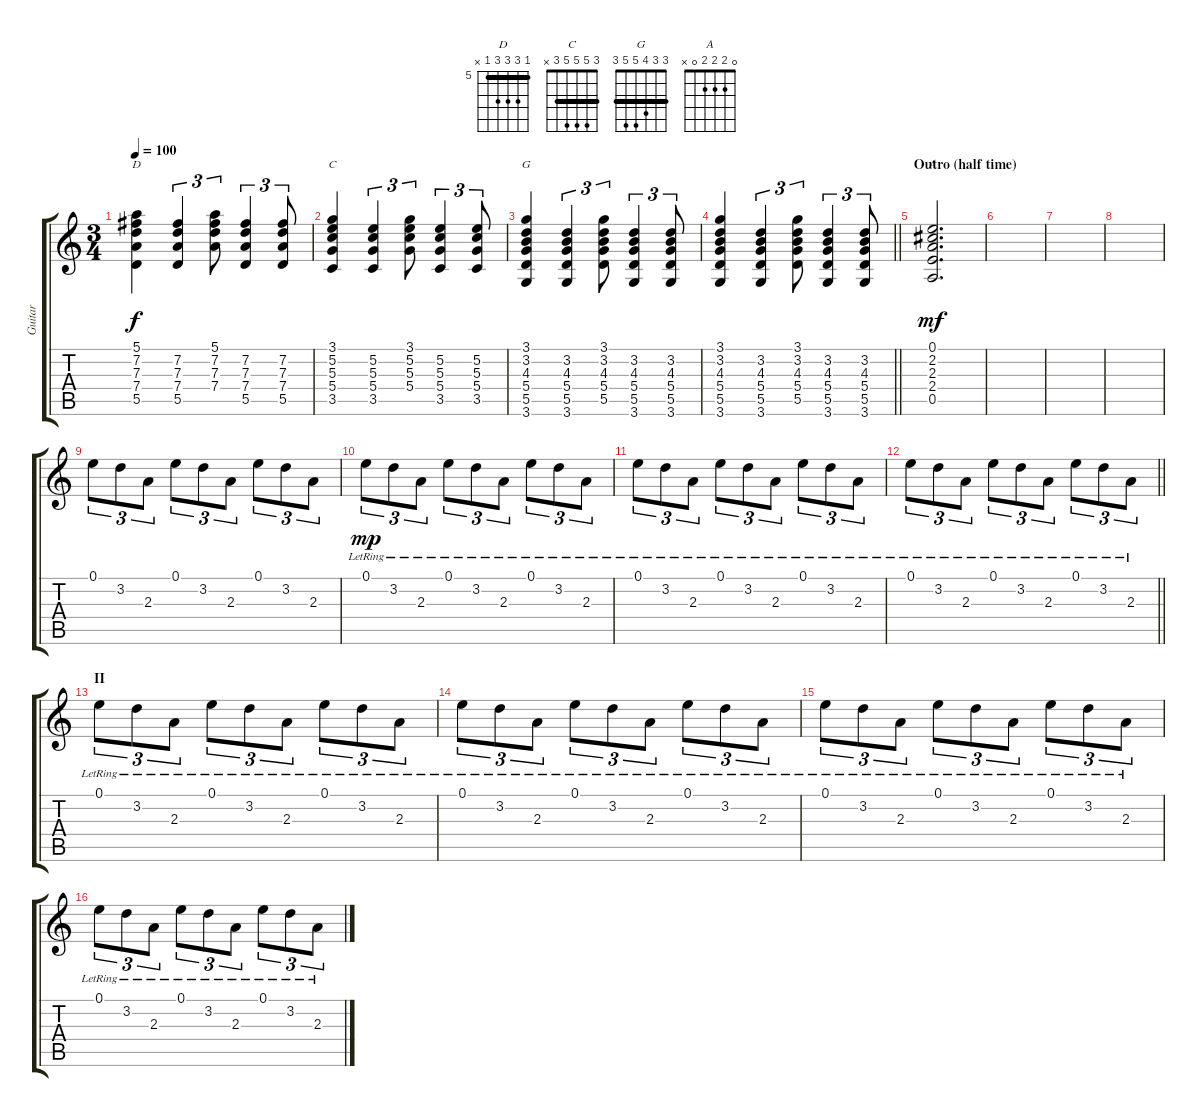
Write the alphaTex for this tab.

\track ("Guitar" "Guitar") {instrument acousticguitarsteel}
\staff {score tabs}
\tuning (E4 B3 G3 D3 A2 E2) {hide}
\chord ("D" 5 7 7 7 5 x) {firstfret 5 barre 5}
\chord ("C" 3 5 5 5 3 x) {barre 3}
\chord ("G" 3 3 4 5 5 3) {barre 3}
\chord ("A" 0 2 2 2 0 x)
\ts (3 4)
\tempo 100
\clef g2
\ks c
(5.1 7.2 7.3 7.4 5.5).4{ch "D" dy f} (7.2 7.3 7.4 5.5).4{tu (3 2)} (5.1 7.2 7.3 7.4).8{tu (3 2)} (7.2 7.3 7.4 5.5).4{tu (3 2)} (7.2 7.3 7.4 5.5).8{tu (3 2)} |
(3.1 5.2 5.3 5.4 3.5).4{ch "C"} (5.2 5.3 5.4 3.5).4{tu (3 2)} (3.1 5.2 5.3 5.4).8{tu (3 2)} (5.2 5.3 5.4 3.5).4{tu (3 2)} (5.2 5.3 5.4 3.5).8{tu (3 2)} |
(3.1 3.2 4.3 5.4 5.5 3.6).4{ch "G"} (3.2 4.3 5.4 5.5 3.6).4{tu (3 2)} (3.1 3.2 4.3 5.4 5.5).8{tu (3 2)} (3.2 4.3 5.4 5.5 3.6).4{tu (3 2)} (3.2 4.3 5.4 5.5 3.6).8{tu (3 2)} |
\barLineRight lightlight
(3.1 3.2 4.3 5.4 5.5 3.6).4 (3.2 4.3 5.4 5.5 3.6).4{tu (3 2)} (3.1 3.2 4.3 5.4 5.5).8{tu (3 2)} (3.2 4.3 5.4 5.5 3.6).4{tu (3 2)} (3.2 4.3 5.4 5.5 3.6).8{tu (3 2)} |
\section ("" "Outro (half time)")
(0.1 2.2 2.3 2.4 0.5).2{d ch "A" dy mf} |
|
|
|
0.1.8{tu (3 2)} 3.2.8{tu (3 2)} 2.3.8{tu (3 2)} 0.1.8{tu (3 2)} 3.2.8{tu (3 2)} 2.3.8{tu (3 2)} 0.1.8{tu (3 2)} 3.2.8{tu (3 2)} 2.3.8{tu (3 2)} |
0.1{lr}.8{tu (3 2) dy mp volume 8} 3.2{lr}.8{tu (3 2)} 2.3{lr}.8{tu (3 2)} 0.1{lr}.8{tu (3 2)} 3.2{lr}.8{tu (3 2)} 2.3{lr}.8{tu (3 2)} 0.1{lr}.8{tu (3 2)} 3.2{lr}.8{tu (3 2)} 2.3{lr}.8{tu (3 2)} |
0.1{lr}.8{tu (3 2)} 3.2{lr}.8{tu (3 2)} 2.3{lr}.8{tu (3 2)} 0.1{lr}.8{tu (3 2)} 3.2{lr}.8{tu (3 2)} 2.3{lr}.8{tu (3 2)} 0.1{lr}.8{tu (3 2)} 3.2{lr}.8{tu (3 2)} 2.3{lr}.8{tu (3 2)} |
\barLineRight lightlight
0.1{lr}.8{tu (3 2)} 3.2{lr}.8{tu (3 2)} 2.3{lr}.8{tu (3 2)} 0.1{lr}.8{tu (3 2)} 3.2{lr}.8{tu (3 2)} 2.3{lr}.8{tu (3 2)} 0.1{lr}.8{tu (3 2)} 3.2{lr}.8{tu (3 2)} 2.3{lr}.8{tu (3 2)} |
\section ("" "II")
0.1{lr}.8{tu (3 2)} 3.2{lr}.8{tu (3 2)} 2.3{lr}.8{tu (3 2)} 0.1{lr}.8{tu (3 2)} 3.2{lr}.8{tu (3 2)} 2.3{lr}.8{tu (3 2)} 0.1{lr}.8{tu (3 2)} 3.2{lr}.8{tu (3 2)} 2.3{lr}.8{tu (3 2)} |
0.1{lr}.8{tu (3 2)} 3.2{lr}.8{tu (3 2)} 2.3{lr}.8{tu (3 2)} 0.1{lr}.8{tu (3 2)} 3.2{lr}.8{tu (3 2)} 2.3{lr}.8{tu (3 2)} 0.1{lr}.8{tu (3 2)} 3.2{lr}.8{tu (3 2)} 2.3{lr}.8{tu (3 2)} |
0.1{lr}.8{tu (3 2)} 3.2{lr}.8{tu (3 2)} 2.3{lr}.8{tu (3 2)} 0.1{lr}.8{tu (3 2)} 3.2{lr}.8{tu (3 2)} 2.3{lr}.8{tu (3 2)} 0.1{lr}.8{tu (3 2)} 3.2{lr}.8{tu (3 2)} 2.3{lr}.8{tu (3 2)} |
0.1{lr}.8{tu (3 2)} 3.2{lr}.8{tu (3 2)} 2.3{lr}.8{tu (3 2)} 0.1{lr}.8{tu (3 2)} 3.2{lr}.8{tu (3 2)} 2.3{lr}.8{tu (3 2)} 0.1{lr}.8{tu (3 2)} 3.2{lr}.8{tu (3 2)} 2.3{lr}.8{tu (3 2)}
